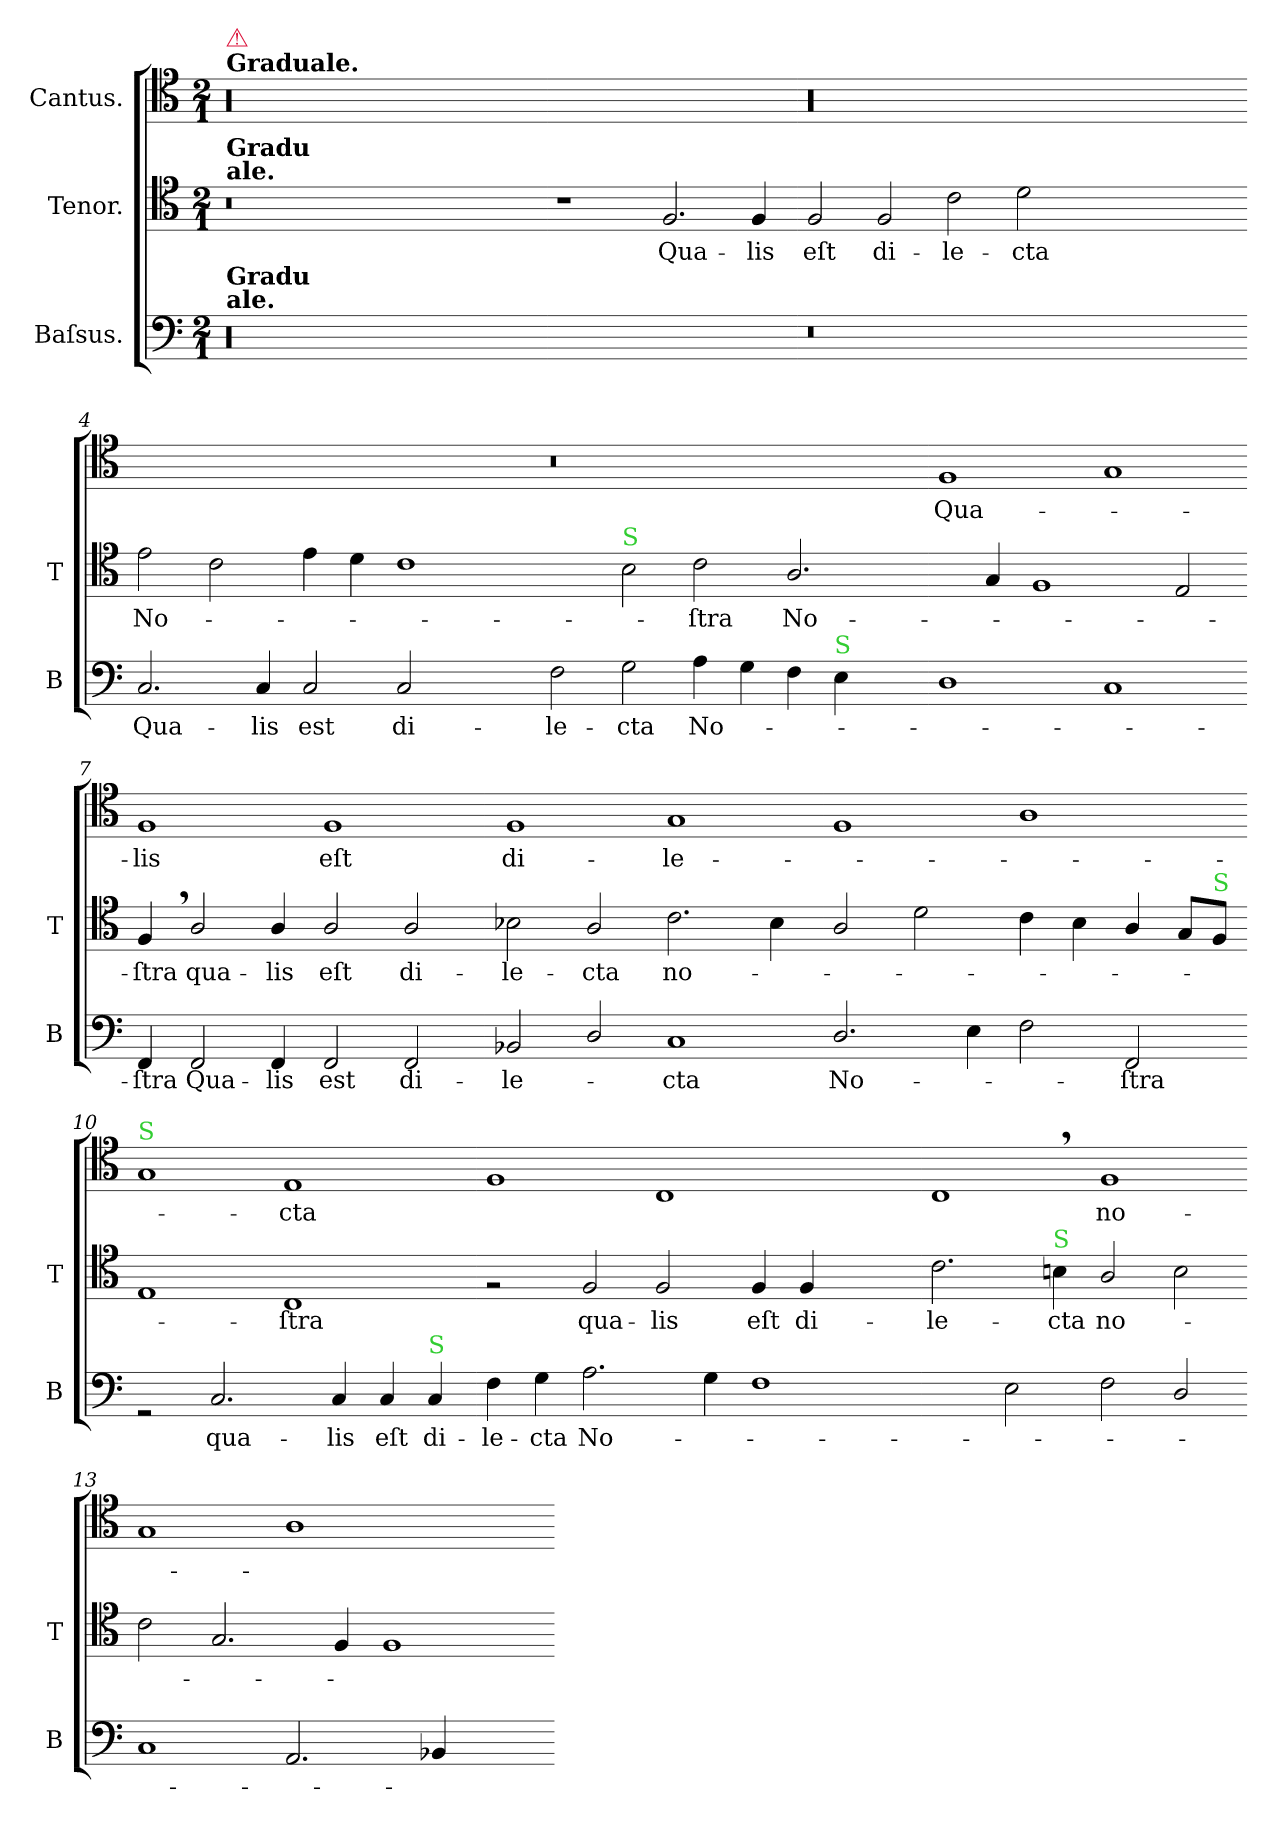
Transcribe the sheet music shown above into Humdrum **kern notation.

**kern	**text	**kern	**text	**kern	**text
*part3	*part3	*part2	*part2	*part1	*part1
*staff3	*staff3	*staff2	*staff2	*staff1	*staff1
*I"Baſsus.	*	*I"Tenor.	*	*I"Cantus.	*
*I'B	*	*I'T	*	*	*
*clefF4	*	*clefC4	*	*clefC4	*
*k[]	*	*k[]	*	*k[]	*
*M2/1	*	*M2/1	*	*M2/1	*
=1	=1	=1	=1	=1	=1
!	!	!	!	!LO:TX:a:B:t=Graduale.	!
!	!	!	!	!LO:TX:a:color=crimson:t=⚠	!
!	!	!LO:TX:a:B:t=Gradu \nale.	!	!	!
!LO:TX:a:B:t=Gradu \nale.	!	!	!	!	!
00r	.	0r	.	00r	.
.	.	0ryy	.	.	.
=2-	=2-	=2-	=2-	=2-	=2-
0ryy	.	1r	.	0ryy	.
.	.	2.F/	Qua-	.	.
.	.	4F/	-lis	.	.
=3-	=3-	=3-	=3-	=3-	=3-
0r	.	2F/	eſt	00r	.
.	.	2F/	di-	.	.
.	.	2c\	-le-	.	.
.	.	2d\	-cta	.	.
0ryy	.	0ryy	.	.	.
=4-	=4-	=4-	=4-	=4-	=4-
2.C/	Qua-	2e\	No-	0ryy	.
.	.	2c\	.	.	.
4C/	-lis	.	.	.	.
2C/	est	4e\	.	.	.
.	.	4d\	.	.	.
2C/	di-	1c\	.	.	.
2ryy	.	.	.	2ryy	.
=5-	=5-	=5-	=5-	=5-	=5-
2F\	-le-	2ryy	.	0r	.
!	!	!LO:TX:a:color=limegreen:t=S	!	!	!
2G\	-cta	2B\	.	.	.
4A\	No-	2c\	-ſtra	.	.
4G\	.	.	.	.	.
4F\	.	2.A/	No-	.	.
!LO:TX:a:color=limegreen:t=S	!	!	!	!	!
4E\	.	.	.	.	.
4ryy	.	.	.	4ryy	.
=6-	=6-	=6-	=6-	=6-	=6-
1D	.	4ryy	.	1F	Qua-
.	.	4G/	.	.	.
.	.	1F	.	.	.
1C	.	.	.	1G	.
.	.	2E/	.	.	.
=7-	=7-	=7-	=7-	=7-	=7-
4FF/	-ſtra	4F,/	-ſtra	1F	-lis
2FF/	Qua-	2A/	qua-	.	.
4FF/	-lis	4A/	-lis	.	.
2FF/	est	2A/	eſt	1F	eſt
2FF/	di-	2A/	di-	.	.
=8-	=8-	=8-	=8-	=8-	=8-
2BB-X/	-le-	2B-X\	-le-	1F	di-
2D/	.	2A/	cta	.	.
1C	-cta	2.c\	no-	1G	-le-
.	.	4B-\	.	.	.
=9-	=9-	=9-	=9-	=9-	=9-
2.D/	No-	2A/	.	1F	.
.	.	2d\	.	.	.
4E\	.	.	.	.	.
2F\	.	4c\	.	1A	.
.	.	4B-\	.	.	.
2FF/	-ſtra	4A/	.	.	.
.	.	8G/L	.	.	.
!	!	!LO:TX:a:color=limegreen:t=S	!	!	!
.	.	8F/J	.	.	.
=10-	=10-	=10-	=10-	=10-	=10-
!	!	!	!	!LO:TX:a:color=limegreen:t=S	!
2rGG	.	1E	.	1G	.
2.C/	qua-	.	.	.	.
.	.	1C	-ſtra	1E	-cta
4C/	-lis	.	.	.	.
4C/	eſt	.	.	.	.
!LO:TX:a:color=limegreen:t=S	!	!	!	!	!
4C/	di-	.	.	.	.
=11-	=11-	=11-	=11-	=11-	=11-
4F\	-le-	2rF	.	1F	.
4G\	-cta	.	.	.	.
!	!	!	!LO:LY:i	!	!
2.A\	No-	2F/	qua-	.	.
!	!	!	!LO:LY:i	!	!
.	.	2F/	-lis	1C	.
4G\	.	.	.	.	.
!	!	!	!LO:LY:i	!	!
1F\	.	4F/	eſt	.	.
!	!	!	!LO:LY:i	!	!
.	.	4F/	di-	.	.
.	.	2ryy	.	2ryy	.
=12-	=12-	=12-	=12-	=12-	=12-
!	!	!	!LO:LY:i	!	!
2ryy	.	2.c\	-le-	1C,	.
2E\	.	.	.	.	.
!	!	!LO:TX:a:color=limegreen:t=S	!	!	!
!	!	!	!LO:LY:i	!	!
.	.	4Bn\	-cta	.	.
!	!	!	!LO:LY:i	!	!
2F\	.	2A/	no-	1F	no-
2D/	.	2B\	.	.	.
=13-	=13-	=13-	=13-	=13-	=13-
1C	.	2c\	.	1G	.
.	.	2.G/	.	.	.
2.AA/	.	.	.	1A	.
.	.	4F/	.	.	.
.	.	1F/	.	.	.
4BB-X/	.	.	.	.	.
2ryy	.	.	.	2ryy	.
=-	=-	=-	=-	=-	=-
*-	*-	*-	*-	*-	*-
